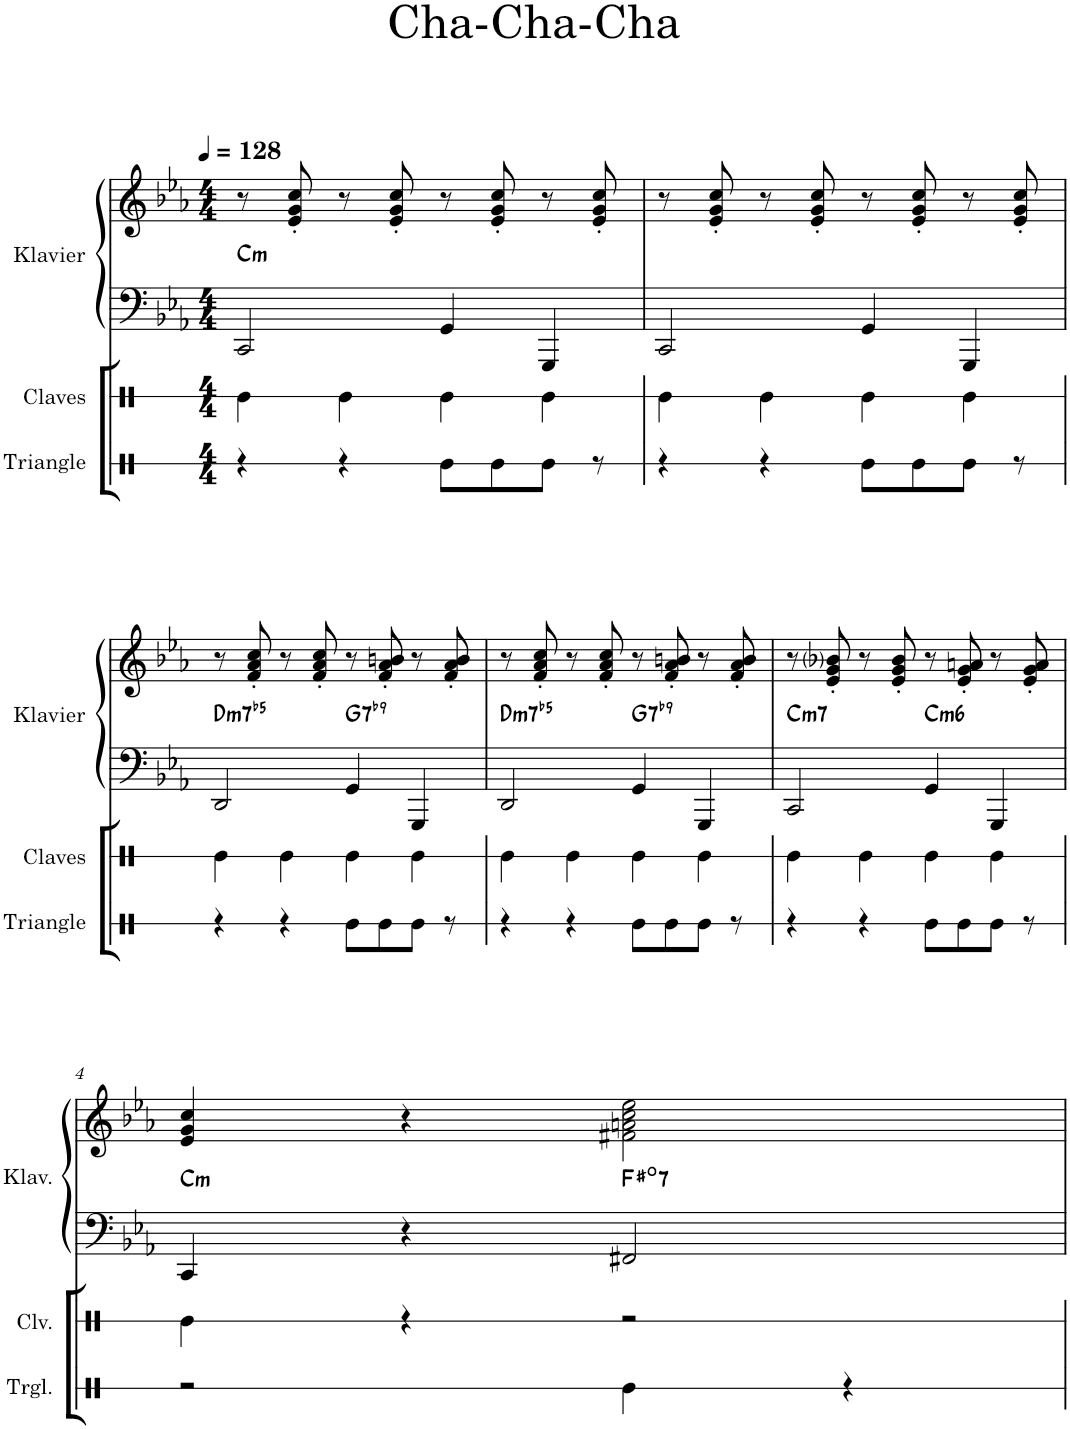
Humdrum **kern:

**kern	**kern	**kern	**kern	**harte
*part3	*part2	*part1	*part1	*part1
*staff4	*staff3	*staff2	*staff1	*
*I"Triangle	*I"Claves	*I"Klavier	*	*
*I'Trgl.	*I'Clv.	*I'Klav.	*	*
*stria1	*stria1	*	*	*
*clefX	*clefX	*clefF4	*clefG2	*
*k[]	*k[]	*k[b-e-a-]	*k[b-e-a-]	*
*M4/4	*M4/4	*M4/4	*M4/4	*
*MM128	*MM128	*MM128	*MM128	*
=1	=1	=1	=1	=1
!	!	!	!	!LO:H:kt=m
4r	4Re\	2CC/	8r	C:min
.	.	.	8e-/' 8g/' 8cc/'	.
4r	4Re\	.	8r	.
.	.	.	8e-/' 8g/' 8cc/'	.
8Re\L	4Re\	4GG/	8r	.
8Re\	.	.	8e-/' 8g/' 8cc/'	.
8Re\J	4Re\	4GGG/	8r	.
8r	.	.	8e-/' 8g/' 8cc/'	.
=2	=2	=2	=2	=2
4r	4Re\	2CC/	8r	.
.	.	.	8e-/' 8g/' 8cc/'	.
4r	4Re\	.	8r	.
.	.	.	8e-/' 8g/' 8cc/'	.
8Re\L	4Re\	4GG/	8r	.
8Re\	.	.	8e-/' 8g/' 8cc/'	.
8Re\J	4Re\	4GGG/	8r	.
8r	.	.	8e-/' 8g/' 8cc/'	.
!!LO:LB:g=z
=1	=1	=1	=1	=1
*stria1	*stria1	*	*	*
!	!	!	!	!LO:H:kt=m7b5
4r	4Re\	2DD/	8r	D:hdim7
.	.	.	8f/' 8a-/' 8cc/'	.
4r	4Re\	.	8r	.
.	.	.	8f/' 8a-/' 8cc/'	.
!	!	!	!	!LO:H:kt=7
8Re\L	4Re\	4GG/	8r	G:7(b9)
8Re\	.	.	8f/' 8a-/' 8bn/'	.
8Re\J	4Re\	4GGG/	8r	.
8r	.	.	8f/' 8a-/' 8b/'	.
=2	=2	=2	=2	=2
!	!	!	!	!LO:H:kt=m7b5
4r	4Re\	2DD/	8r	D:hdim7
.	.	.	8f/' 8a-/' 8cc/'	.
4r	4Re\	.	8r	.
.	.	.	8f/' 8a-/' 8cc/'	.
!	!	!	!	!LO:H:kt=7
8Re\L	4Re\	4GG/	8r	G:7(b9)
8Re\	.	.	8f/' 8a-/' 8bn/'	.
8Re\J	4Re\	4GGG/	8r	.
8r	.	.	8f/' 8a-/' 8b/'	.
=3	=3	=3	=3	=3
!	!	!	!	!LO:H:kt=m7
4r	4Re\	2CC/	8r	C:min7
.	.	.	8e-/' 8g/' 8b-i/'	.
4r	4Re\	.	8r	.
.	.	.	8e-/' 8g/' 8b-/'	.
!	!	!	!	!LO:H:kt=m6
8Re\L	4Re\	4GG/	8r	C:min6
8Re\	.	.	8e-/' 8g/' 8an/'	.
8Re\J	4Re\	4GGG/	8r	.
8r	.	.	8e-/' 8g/' 8a/'	.
!!LO:LB:g=z
=4	=4	=4	=4	=4
!	!	!	!	!LO:H:kt=m
2r	4Re\	4CC/	4e-/ 4g/ 4cc/	C:min
.	4r	4r	4r	.
!	!	!	!	!LO:H:kt=7
4Re\	2r	2FF#X/	2f#X\ 2an\ 2cc\ 2ee-\	F#:dim7
4r	.	.	.	.
=	=	=	=	=
*-	*-	*-	*-	*-
